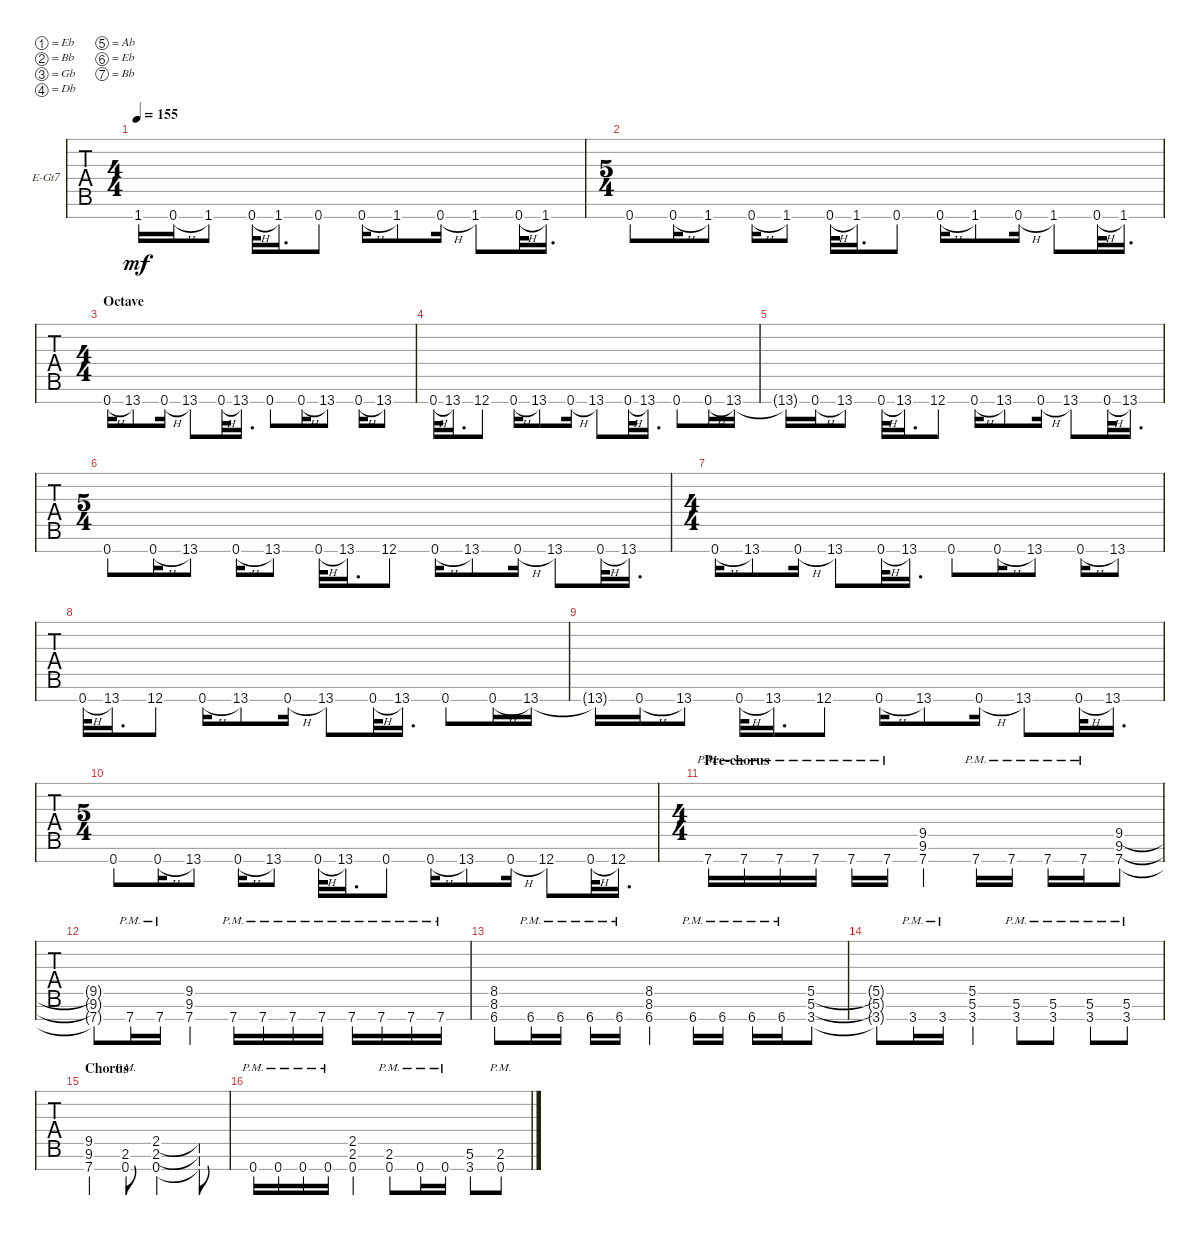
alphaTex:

\defaultSystemsLayout 4
\bracketExtendMode groupsimilarinstruments
\firstSystemTrackNameOrientation horizontal
\otherSystemsTrackNameOrientation horizontal
\track ("Travis Montgomery" "E-Gt7") {instrument distortionguitar}
\staff {tabs}
\tuning (Eb4 Bb3 Gb3 Db3 Ab2 Eb2 Bb1)
\ts (4 4)
\tempo 155
\clef g2
\ks c
1.7{t}.16{dy mf} 0.7{h}.16 1.7.8 0.7{h}.32 1.7.16{d} 0.7.8 0.7{h}.16 1.7.8 0.7{h}.16 1.7.8 0.7{h}.32 1.7.16{d} |
\ts (5 4)
0.7.8 0.7{h}.16 1.7.8 0.7{h}.16 1.7.8 0.7{h}.32 1.7.16{d} 0.7.8 0.7{h}.16 1.7.8 0.7{h}.16 1.7.8 0.7{h}.32 1.7.16{d} |
\ts (4 4)
\section ("" "Octave")
0.7{h}.16 13.7.8 0.7{h}.16 13.7.8 0.7{h}.32 13.7.16{d} 0.7.8 0.7{h}.16 13.7.8 0.7{h}.16 13.7.8 |
0.7{h}.32 13.7.16{d} 12.7.8 0.7{h}.16 13.7.8 0.7{h}.16 13.7.8 0.7{h}.32 13.7.16{d} 0.7.8 0.7{h}.16 13.7.16 |
13.7{t}.16 0.7{h}.16 13.7.8 0.7{h}.32 13.7.16{d} 12.7.8 0.7{h}.16 13.7.8 0.7{h}.16 13.7.8 0.7{h}.32 13.7.16{d} |
\ts (5 4)
0.7.8 0.7{h}.16 13.7.8 0.7{h}.16 13.7.8 0.7{h}.32 13.7.16{d} 12.7.8 0.7{h}.16 13.7.8 0.7{h}.16 13.7.8 0.7{h}.32 13.7.16{d} |
\ts (4 4)
0.7{h}.16 13.7.8 0.7{h}.16 13.7.8 0.7{h}.32 13.7.16{d} 0.7.8 0.7{h}.16 13.7.8 0.7{h}.16 13.7.8 |
0.7{h}.32 13.7.16{d} 12.7.8 0.7{h}.16 13.7.8 0.7{h}.16 13.7.8 0.7{h}.32 13.7.16{d} 0.7.8 0.7{h}.16 13.7.16 |
13.7{t}.16 0.7{h}.16 13.7.8 0.7{h}.32 13.7.16{d} 12.7.8 0.7{h}.16 13.7.8 0.7{h}.16 13.7.8 0.7{h}.32 13.7.16{d} |
\ts (5 4)
0.7.8 0.7{h}.16 13.7.8 0.7{h}.16 13.7.8 0.7{h}.32 13.7.16{d} 0.7.8 0.7{h}.16 13.7.8 0.7{h}.16 12.7.8 0.7{h}.32 12.7.16{d} |
\ts (4 4)
\section ("" "Pre-chorus")
7.7{pm}.16 7.7{pm}.16 7.7{pm}.16 7.7{pm}.16 7.7{pm}.16 7.7{pm}.16 (7.7 9.6 9.5).4 7.7{pm}.16 7.7{pm}.16 7.7{pm}.16 7.7{pm}.16 (7.7 9.6 9.5).8 |
(7.7{t} 9.6{t} 9.5{t}).8 7.7{pm}.16 7.7{pm}.16 (7.7 9.6 9.5).4 7.7{pm}.16 7.7{pm}.16 7.7{pm}.16 7.7{pm}.16 7.7{pm}.16 7.7{pm}.16 7.7{pm}.16 7.7{pm}.16 |
(6.7 8.6 8.5).8 6.7{pm}.16 6.7{pm}.16 6.7{pm}.16 6.7{pm}.16 (6.7 8.6 8.5).4 6.7{pm}.16 6.7{pm}.16 6.7{pm}.16 6.7{pm}.16 (3.7 5.6 5.5).8 |
(3.7{t} 5.6{t} 5.5{t}).8 3.7{pm}.16 3.7{pm}.16 (3.7 5.6 5.5).4 (3.7{pm} 5.6{pm}).8 (3.7{pm} 5.6{pm}).8 (3.7{pm} 5.6{pm}).8 (3.7{pm} 5.6{pm}).8 |
\section ("" "Chorus")
(7.7 9.6 9.5).4 (0.7{pm} 2.6{pm}).8 (2.6 2.5 0.7).2 (2.6{t} 0.7{t} 2.5{t}).8 |
0.7{pm}.16 0.7{pm}.16 0.7{pm}.16 0.7{pm}.16 (0.7 2.6 2.5).4 (0.7{pm} 2.6{pm}).8 0.7{pm}.16 0.7{pm}.16 (3.7 5.6).8 (0.7{pm} 2.6{pm}).8
